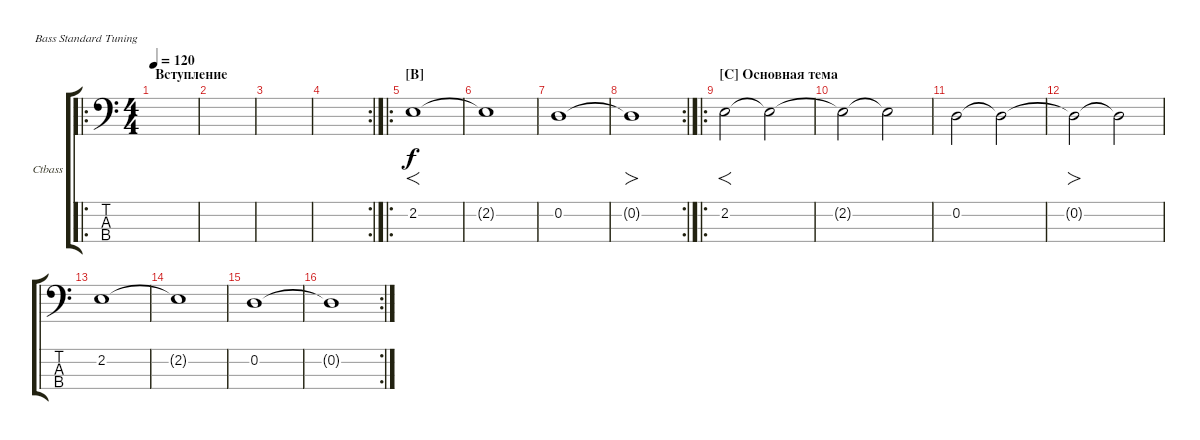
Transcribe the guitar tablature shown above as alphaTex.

\defaultSystemsLayout 4
\bracketExtendMode groupsimilarinstruments
\firstSystemTrackNameOrientation horizontal
\otherSystemsTrackNameOrientation horizontal
\track ("Contrabass" "Ctbass") {instrument contrabass}
\staff {score tabs}
\tuning (G2 D2 A1 E1)
\ro
\ts (4 4)
\section ("" "Вступление")
\tempo 120
\clef f4
\ks c
|
|
|
\rc 2
|
\ro
\section ("B" "")
2.2.1{f} |
2.2{t}.1 |
0.2.1 |
\rc 2
0.2{t}.1{fo} |
\ro
\section ("C" "Основная тема")
2.2.2{f} 2.2{t}.2 |
2.2{t}.2 2.2{t}.2 |
0.2.2 0.2{t}.2 |
0.2{t}.2{fo} 0.2{t}.2 |
2.2.1 |
2.2{t}.1 |
0.2.1 |
\rc 2
0.2{t}.1
